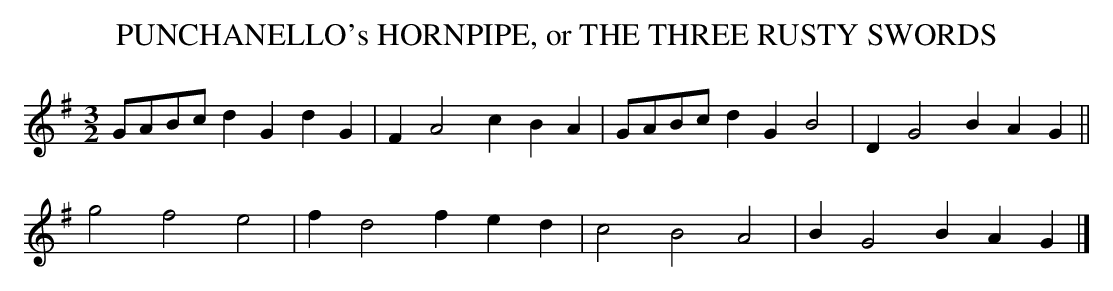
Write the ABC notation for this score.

X:1
T:PUNCHANELLO's HORNPIPE, or THE THREE RUSTY SWORDS
M:3/2
L:1/8
K:G
GABc d2 G2 d2 G2 | F2 A4 c2 B2 A2 | GABc d2 G2 B4 | D2 G4 B2 A2 G2 ||
g4   f4    e4    | f2 d4 f2 e2 d2 | c4   B4    A4 | B2 G4 B2 A2 G2 |]
